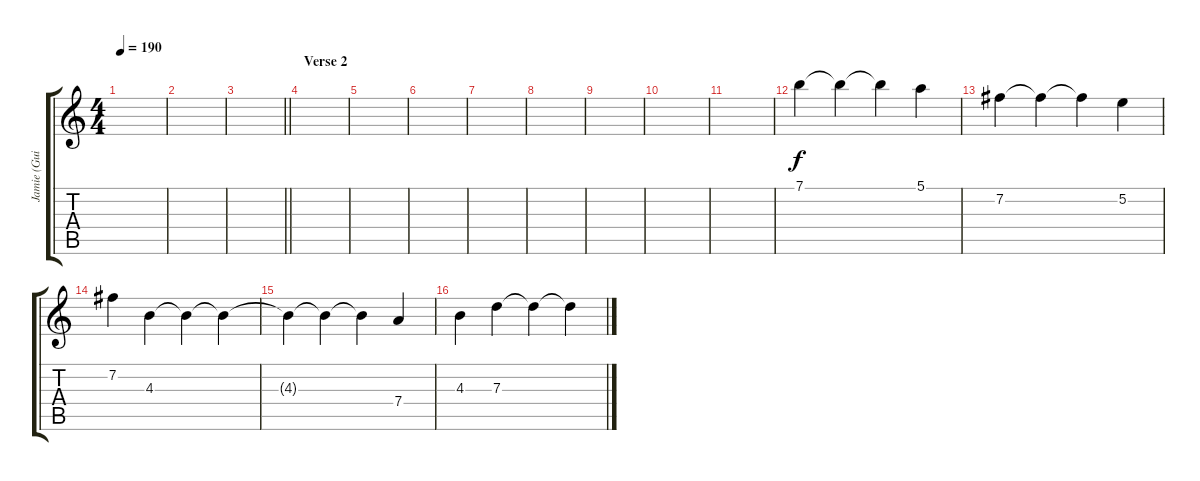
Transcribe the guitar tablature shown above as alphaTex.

\track ("Jamie (Guitar II)" "Jamie (Gui") {instrument electricguitarclean}
\staff {score tabs}
\tuning (E4 B3 G3 D3 A2 E2) {hide}
\ts (4 4)
\tempo 190
\clef g2
\ks c
|
|
\barLineRight lightlight
|
\section ("" "Verse 2")
|
|
|
|
|
|
|
|
7.1.4{instrument electricguitarclean} 7.1{t}.4 7.1{t}.4 5.1.4 |
7.2.4 7.2{t}.4 7.2{t}.4 5.2.4 |
7.2.4 4.3.4 4.3{t}.4 4.3{t}.4 |
4.3{t}.4 4.3{t}.4 4.3{t}.4 7.4.4 |
4.3.4 7.3.4 7.3{t}.4 7.3{t}.4
